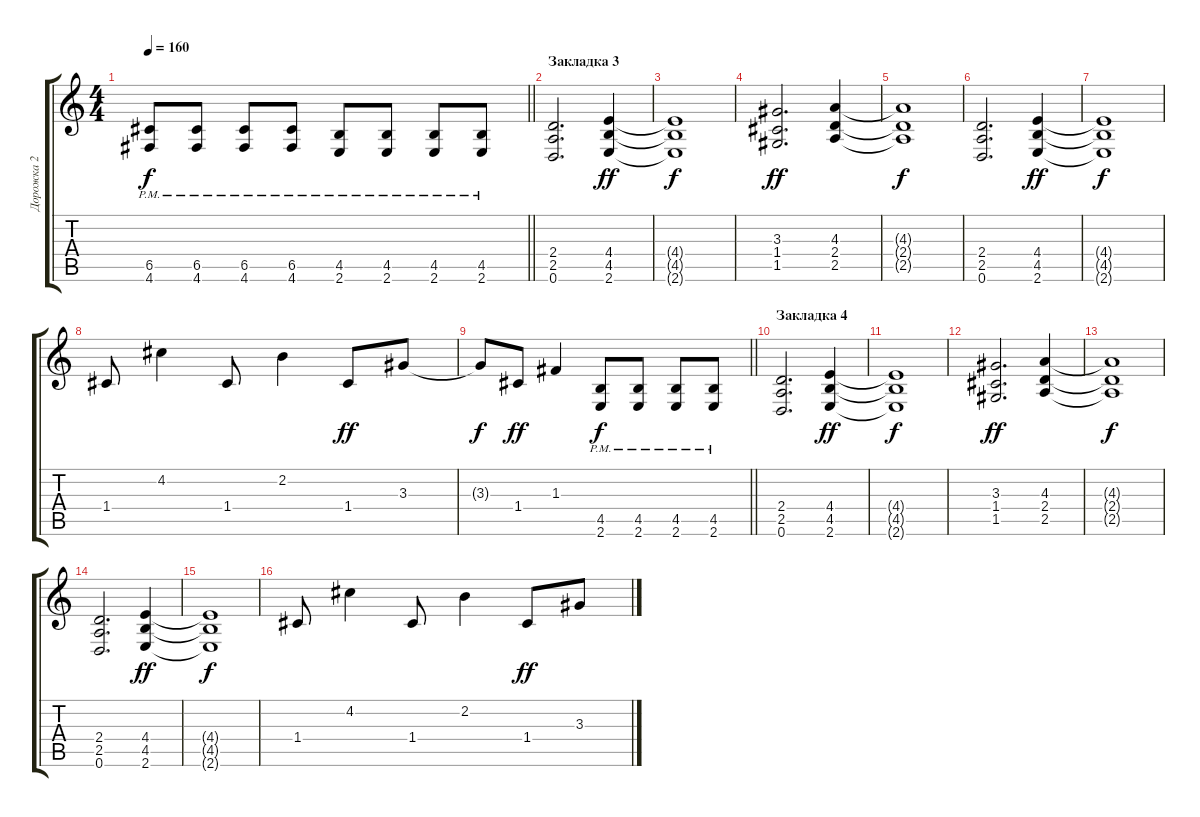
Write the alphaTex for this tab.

\track ("Дорожка 2" "Дорожка 2") {instrument distortionguitar}
\staff {score tabs}
\tuning (D4 A3 F3 C3 G2 D2) {hide}
\ts (4 4)
\tempo 160
\clef g2
\barLineRight lightlight
\ks c
(6.5{pm} 4.6{pm}).8{dy f} (6.5{pm} 4.6{pm}).8 (6.5{pm} 4.6{pm}).8 (6.5{pm} 4.6{pm}).8 (4.5{pm} 2.6{pm}).8 (4.5{pm} 2.6{pm}).8 (4.5{pm} 2.6{pm}).8 (4.5{pm} 2.6{pm}).8 |
\section ("" "Закладка 3")
(2.4 2.5 0.6).2{d} (4.4 4.5 2.6).4{dy ff} |
(4.4{t} 4.5{t} 2.6{t}).1{dy f} |
(3.3 1.4 1.5).2{d dy ff} (4.3 2.4 2.5).4 |
(4.3{t} 2.4{t} 2.5{t}).1{dy f} |
(2.4 2.5 0.6).2{d} (4.4 4.5 2.6).4{dy ff} |
(4.4{t} 4.5{t} 2.6{t}).1{dy f} |
1.4.8 4.2.4 1.4.8 2.2.4 1.4.8{dy ff} 3.3.8 |
\barLineRight lightlight
3.3{t}.8{dy f} 1.4.8{dy ff} 1.3.4 (4.5{pm} 2.6{pm}).8{dy f} (4.5{pm} 2.6{pm}).8 (4.5{pm} 2.6{pm}).8 (4.5{pm} 2.6{pm}).8 |
\section ("" "Закладка 4")
(2.4 2.5 0.6).2{d} (4.4 4.5 2.6).4{dy ff} |
(4.4{t} 4.5{t} 2.6{t}).1{dy f} |
(3.3 1.4 1.5).2{d dy ff} (4.3 2.4 2.5).4 |
(4.3{t} 2.4{t} 2.5{t}).1{dy f} |
(2.4 2.5 0.6).2{d} (4.4 4.5 2.6).4{dy ff} |
(4.4{t} 4.5{t} 2.6{t}).1{dy f} |
1.4.8 4.2.4 1.4.8 2.2.4 1.4.8{dy ff} 3.3.8
